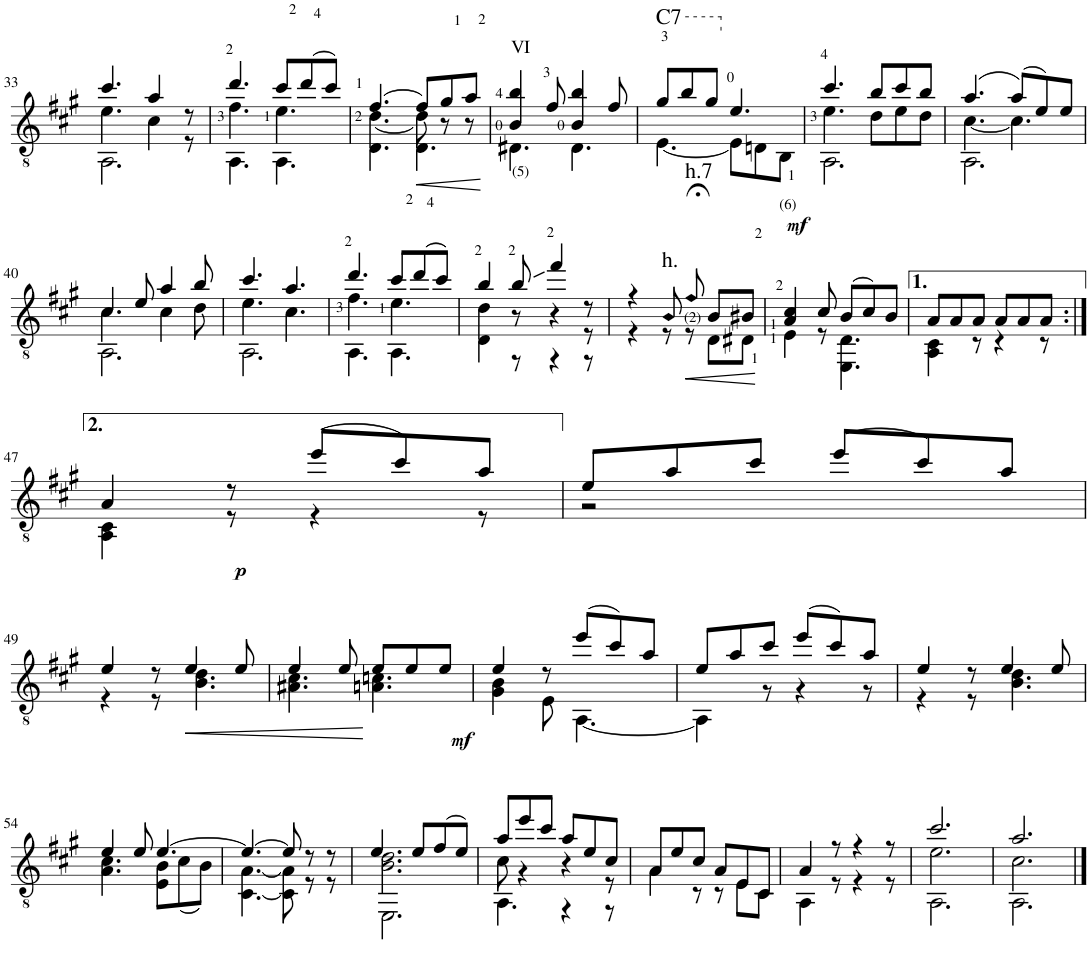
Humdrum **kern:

**kern	**dynam
*part1	*part1
*staff1	*staff1
*I"Guitare classique	*
!!LO:PB:g=z
*clefGv2	*
*k[f#c#g#]	*
*M6/8	*
=33	=33
*^	*
*	*^	*
4.cc#/	4.e\	2.AA\	.
4a/	4c#\	.	.
8r	8r	.	.
=34	=34	=34	=34
4.dd/	4.f#\	4.AA\	.
8cc#/L	4.e\	4.AA\	.
(8dd/	.	.	.
8cc#/J)	.	.	.
=35	=35	=35	=35
[4.f#/	[4.d\	4.D\	.
!	!	!	!LO:HP:b
8f#/L]	8d\]	4.D\	<
8g#/	8r	.	.
8a/J	8r	.	.
*	*v	*v	*
=36	=36	=36
!LO:TX:a:t=VI	!	!
4B/ 4b/	4.D#X\	.
8f#/	.	.
4B/ 4b/	4.D#\	.
8f#/	.	.
=37	=37	=37
!LO:TX:a:t=C7	!	!
8g#/L	[4.E\	.
8b/	.	.
8g#/J	.	.
4.e/	8E\L]	.
.	8Dn\	.
.	8BB\J	.
=38	=38	=38
*	*^	*
4.cc#/	4.e\	2.AA\	.
8b/L	8d\L	.	.
8cc#/	8e\	.	.
8b/J	8d\J	.	.
=39	=39	=39	=39
(4.a/	[4.c#\	2.AA\	.
(8a/L)	4.c#\]	.	.
8e/)	.	.	.
8e/J	.	.	.
!!LO:LB:g=z	!!	!!
=40	=40	=40	=40
4c#/	4.c#\	2.AA\	.
8e/	.	.	.
4a/	4c#\	.	.
8b/	8d\	.	.
=41	=41	=41	=41
4.cc#/	4.e\	2.AA\	.
4.a/	4.c#\	.	.
=42	=42	=42	=42
4.dd/	4.f#\	4.AA\	.
8cc#/L	4.e\	4.AA\	.
(8dd/	.	.	.
8cc#/J)	.	.	.
=43	=43	=43	=43
4b/	4d\	4D\	.
8b/	8r	8r	.
4ff#/	4r	4r	.
8r	8r	8r	.
*	*v	*v	*
=44	=44	=44
4r	4r	.
!LO:TX:a:t=h.	!	!
8b/	8r	.
!LO:TX:a:t=h.7	!	!
!	!	!LO:HP:b
8ff#;</	8r	<
8B/L	8D\L	.
8B#X/J	8D#X\J	.
*v	*v	*
.	[
=45	=45
*^	*
4A/ 4c#/	4E\	.
8c#/	8r	.
(8B/L	4.EE\ 4.D\	.
8c#/)	.	.
8B/J	.	.
=46	=46	=46
8A/L	4AA\ 4C#\	.
8A/	.	.
8A/J	8r	.
8A/L	4r	.
8A/	.	.
8A/J	8r	.
!!LO:LB:g=z	!!
=47:|!	=47:|!	=47:|!
4A/	4AA\ 4C#\	.
8r	8r	.
(8ee/L	4r	.
8cc#/)	.	.
8a/J	8r	.
=48	=48	=48
8e/L	2r	.
8a/	.	.
8cc#/J	.	.
(8ee/L	.	.
8cc#/)	4ryy	.
8a/J	.	.
!!LO:LB:g=z	!!
=49	=49	=49
4e/	4r	.
8r	8r	.
4e/	4.B\ 4.d\	.
8e/	.	.
=50	=50	=50
4e/	4.A#X\ 4.c#\	.
8e/	.	.
8e/L	4.An\ 4.cn\	[
8e/	.	.
8e/J	.	.
=51	=51	=51
4e/	4G#\ 4B\	.
8r	8E\	.
(8ee/L	[4.AA\	.
8cc#/)	.	.
8a/J	.	.
=52	=52	=52
8e/L	4AA\]	.
8a/	.	.
8cc#/J	8r	.
(8ee/L	4r	.
8cc#/)	.	.
8a/J	8r	.
=53	=53	=53
4e/	4r	.
8r	8r	.
4e/	4.B\ 4.d\	.
8e/	.	.
!!LO:LB:g=z	!!
=54	=54	=54
4e/	4.A\ 4.c#\	.
8e/	.	.
[4.e/	8E\ 8B\L	.
.	(8c#\	.
.	8B\J)	.
=55	=55	=55
4.e/_	[4.C#\ [4.A\	.
8e/]	8C#\] 8A\]	.
8r	8r	.
8r	8r	.
=56	=56	=56
*	*^	*
4.e/	2.B\ 2.d\	2.EE\	.
8e/L	.	.	.
(8f#/	.	.	.
8e/J)	.	.	.
=57	=57	=57	=57
8a/L	8c#\	4.AA\	.
8ee/	4r	.	.
8cc#/J	.	.	.
8a/L	4r	4r	.
8e/	.	.	.
8c#/J	8r	8r	.
*	*v	*v	*
=58	=58	=58
8A/L	4A\	.
8e/	.	.
8c#/J	8r	.
8A/L	8r	.
8E/	8E\L	.
8C#/J	8C#\J	.
=59	=59	=59
4A/	4AA\	.
8r	8r	.
4r	4r	.
8r	8r	.
=60	=60	=60
*	*^	*
2.cc#/	2.e\	2.AA\	.
=61	=61	=61	=61
2.a/	2.c#\	2.AA\	.
*v	*v	*v	*
==	==
*-	*-
